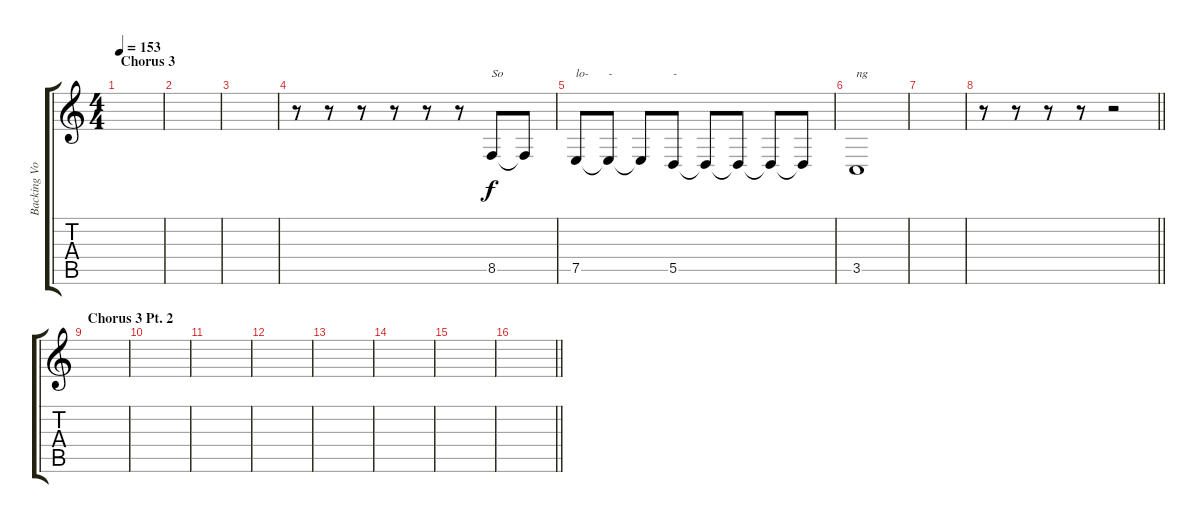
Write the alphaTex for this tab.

\track ("Backing Vocals" "Backing Vo") {instrument clarinet}
\staff {score tabs}
\tuning (E4 B3 G3 D3 A2 D2) {hide}
\ts (4 4)
\section ("" "Chorus 3")
\tempo 153
\clef g2
\ks c
|
|
|
r.8 r.8 r.8 r.8 r.8 r.8 8.5.8{txt "So"} 8.5{t}.8 |
7.5.8{txt "lo-"} 7.5{t}.8{txt "-"} 7.5{t}.8 5.5.8{txt "-"} 5.5{t}.8 5.5{t}.8 5.5{t}.8 5.5{t}.8 |
3.5.1{txt "ng"} |
|
\barLineRight lightlight
r.8 r.8 r.8 r.8 r.2 |
\section ("" "Chorus 3 Pt. 2")
|
|
|
|
|
|
|
\barLineRight lightlight
